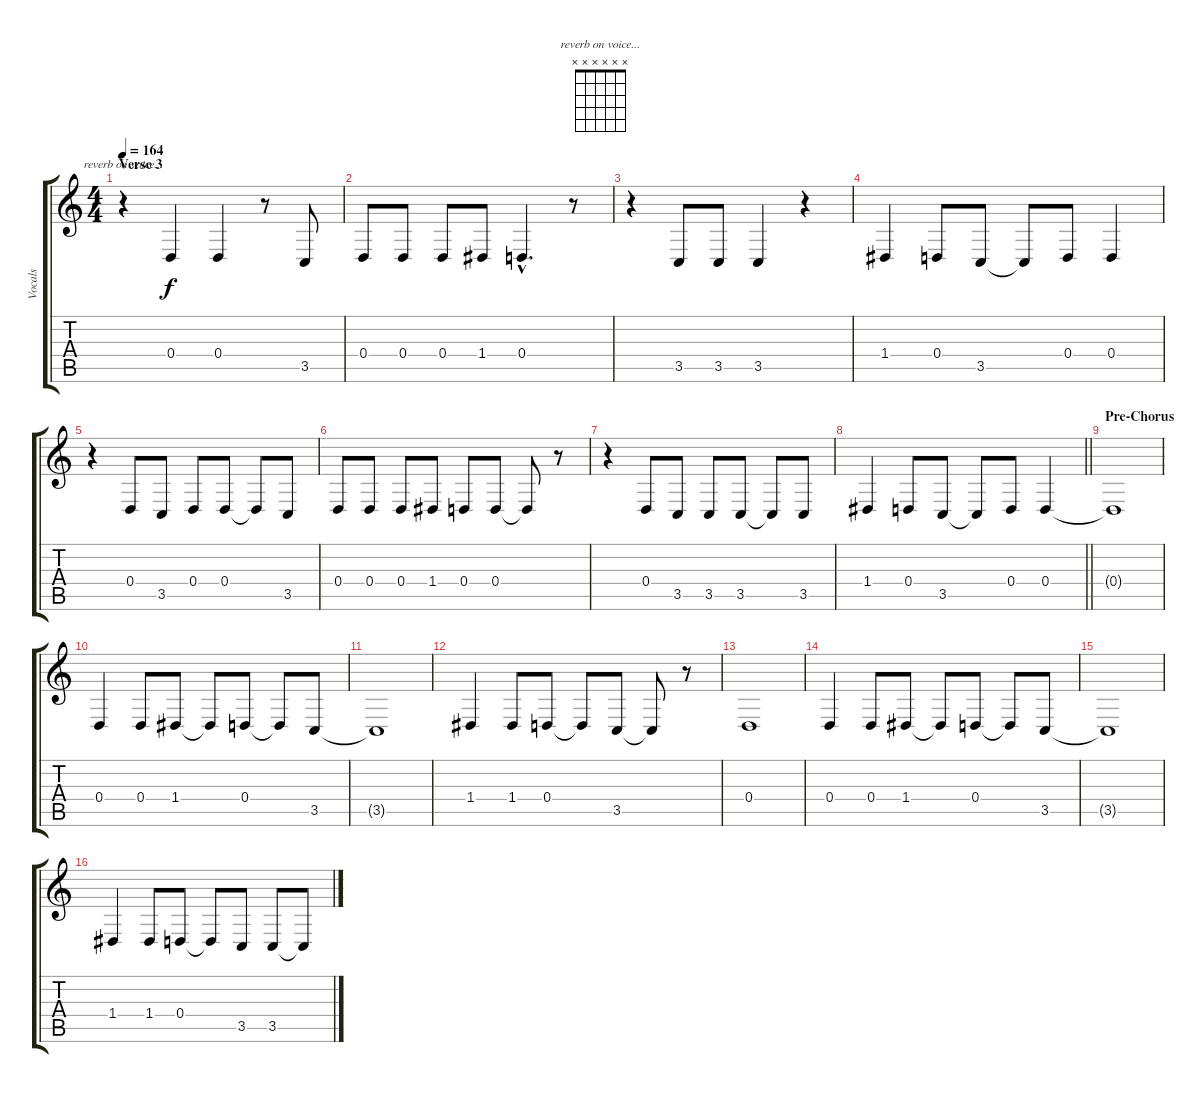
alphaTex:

\track ("Vocals" "Vocals") {instrument tenorsax}
\staff {score tabs}
\tuning (E4 B3 G3 D3 A2 D2) {hide}
\chord ("reverb on voice..." x x x x x x) {firstfret 0}
\ts (4 4)
\section ("" "Verse 3")
\tempo 164
\clef g2
\ks c
r.4{ch "reverb on voice..." dy f} 0.4.4 0.4.4 r.8 3.5.8 |
0.4.8 0.4.8 0.4.8 1.4.8 0.4{hac}.4{d} r.8 |
r.4 3.5.8 3.5.8 3.5.4 r.4 |
1.4.4 0.4.8 3.5.8 3.5{t}.8 0.4.8 0.4.4 |
r.4 0.4.8 3.5.8 0.4.8 0.4.8 0.4{t}.8 3.5.8 |
0.4.8 0.4.8 0.4.8 1.4.8 0.4.8 0.4.8 0.4{t}.8 r.8 |
r.4 0.4.8 3.5.8 3.5.8 3.5.8 3.5{t}.8 3.5.8 |
\barLineRight lightlight
1.4.4 0.4.8 3.5.8 3.5{t}.8 0.4.8 0.4.4 |
\section ("" "Pre-Chorus")
0.4{t}.1 |
0.4.4 0.4.8 1.4.8 1.4{t}.8 0.4.8 0.4{t}.8 3.5.8 |
3.5{t}.1 |
1.4.4 1.4.8 0.4.8 0.4{t}.8 3.5.8 3.5{t}.8 r.8 |
0.4.1 |
0.4.4 0.4.8 1.4.8 1.4{t}.8 0.4.8 0.4{t}.8 3.5.8 |
3.5{t}.1 |
1.4.4 1.4.8 0.4.8 0.4{t}.8 3.5.8 3.5.8 3.5{t}.8
